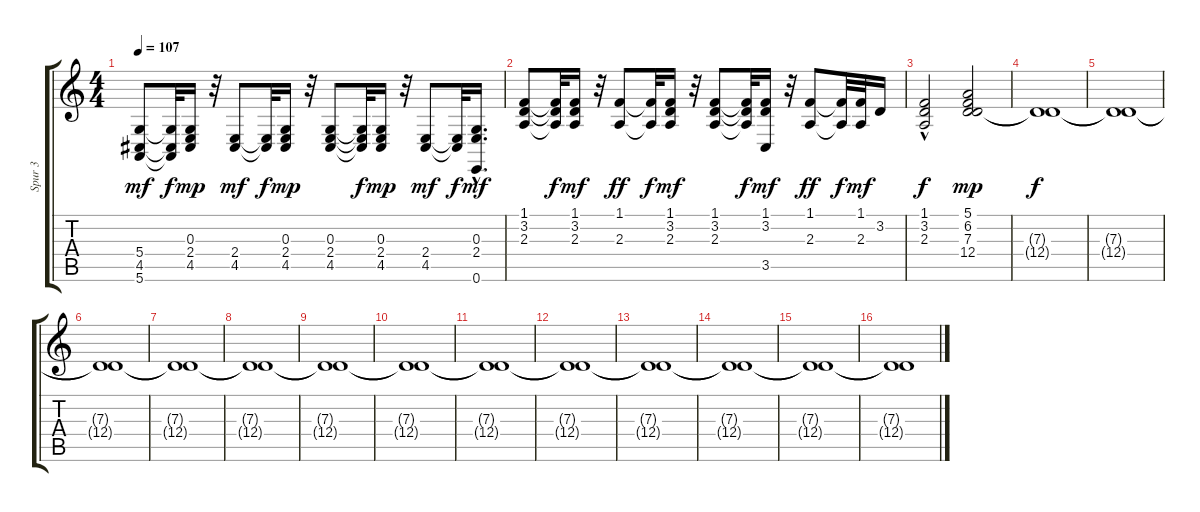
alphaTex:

\track ("Spur 3" "Spur 3") {instrument acousticgrandpiano}
\staff {score tabs}
\tuning (E4 B3 G3 D3 A2 E2) {hide}
\ts (4 4)
\tempo 107
\clef g2
\ks c
(5.4 4.5 5.6).8{dy mf} (5.4{t} 4.5{t} 5.6{t}).32{dy f} (0.3 2.4 4.5).16{dy mp} r.32 (2.4 4.5).8{dy mf} (2.4{t} 4.5{t}).32{dy f} (0.3 2.4 4.5).16{dy mp} r.32 (0.3 2.4 4.5).8 (0.3{t} 2.4{t} 4.5{t}).32{dy f} (0.3 2.4 4.5).16{dy mp} r.32 (2.4 4.5).8{dy mf} (2.4{t} 4.5{t}).32{dy f} (0.3 2.4{hac} 0.6).16{d dy mf} |
(1.1 3.2 2.3).8 (1.1{t} 3.2{t} 2.3{t}).32{dy f} (1.1 3.2 2.3).16{dy mf} r.32 (1.1 2.3).8{dy ff} (1.1{t} 2.3{t}).32{dy f} (1.1 3.2 2.3).16{dy mf} r.32 (1.1 3.2 2.3).8 (1.1{t} 3.2{t} 2.3{t}).32{dy f} (1.1 3.2 3.5).16{dy mf} r.32 (1.1 2.3).8{dy ff} (1.1{t} 2.3{t}).32{dy f} (1.1 2.3).32{dy mf} 3.2.16 |
(1.1{hac} 3.2 2.3{hac}).2{dy f} (5.1 6.2 7.3 12.4).2{dy mp} |
(7.3{t} 12.4{t}).1{dy f} |
(7.3{t} 12.4{t}).1 |
(7.3{t} 12.4{t}).1 |
(7.3{t} 12.4{t}).1 |
(7.3{t} 12.4{t}).1 |
(7.3{t} 12.4{t}).1 |
(7.3{t} 12.4{t}).1 |
(7.3{t} 12.4{t}).1 |
(7.3{t} 12.4{t}).1 |
(7.3{t} 12.4{t}).1 |
(7.3{t} 12.4{t}).1 |
(7.3{t} 12.4{t}).1 |
(7.3{t} 12.4{t}).1
